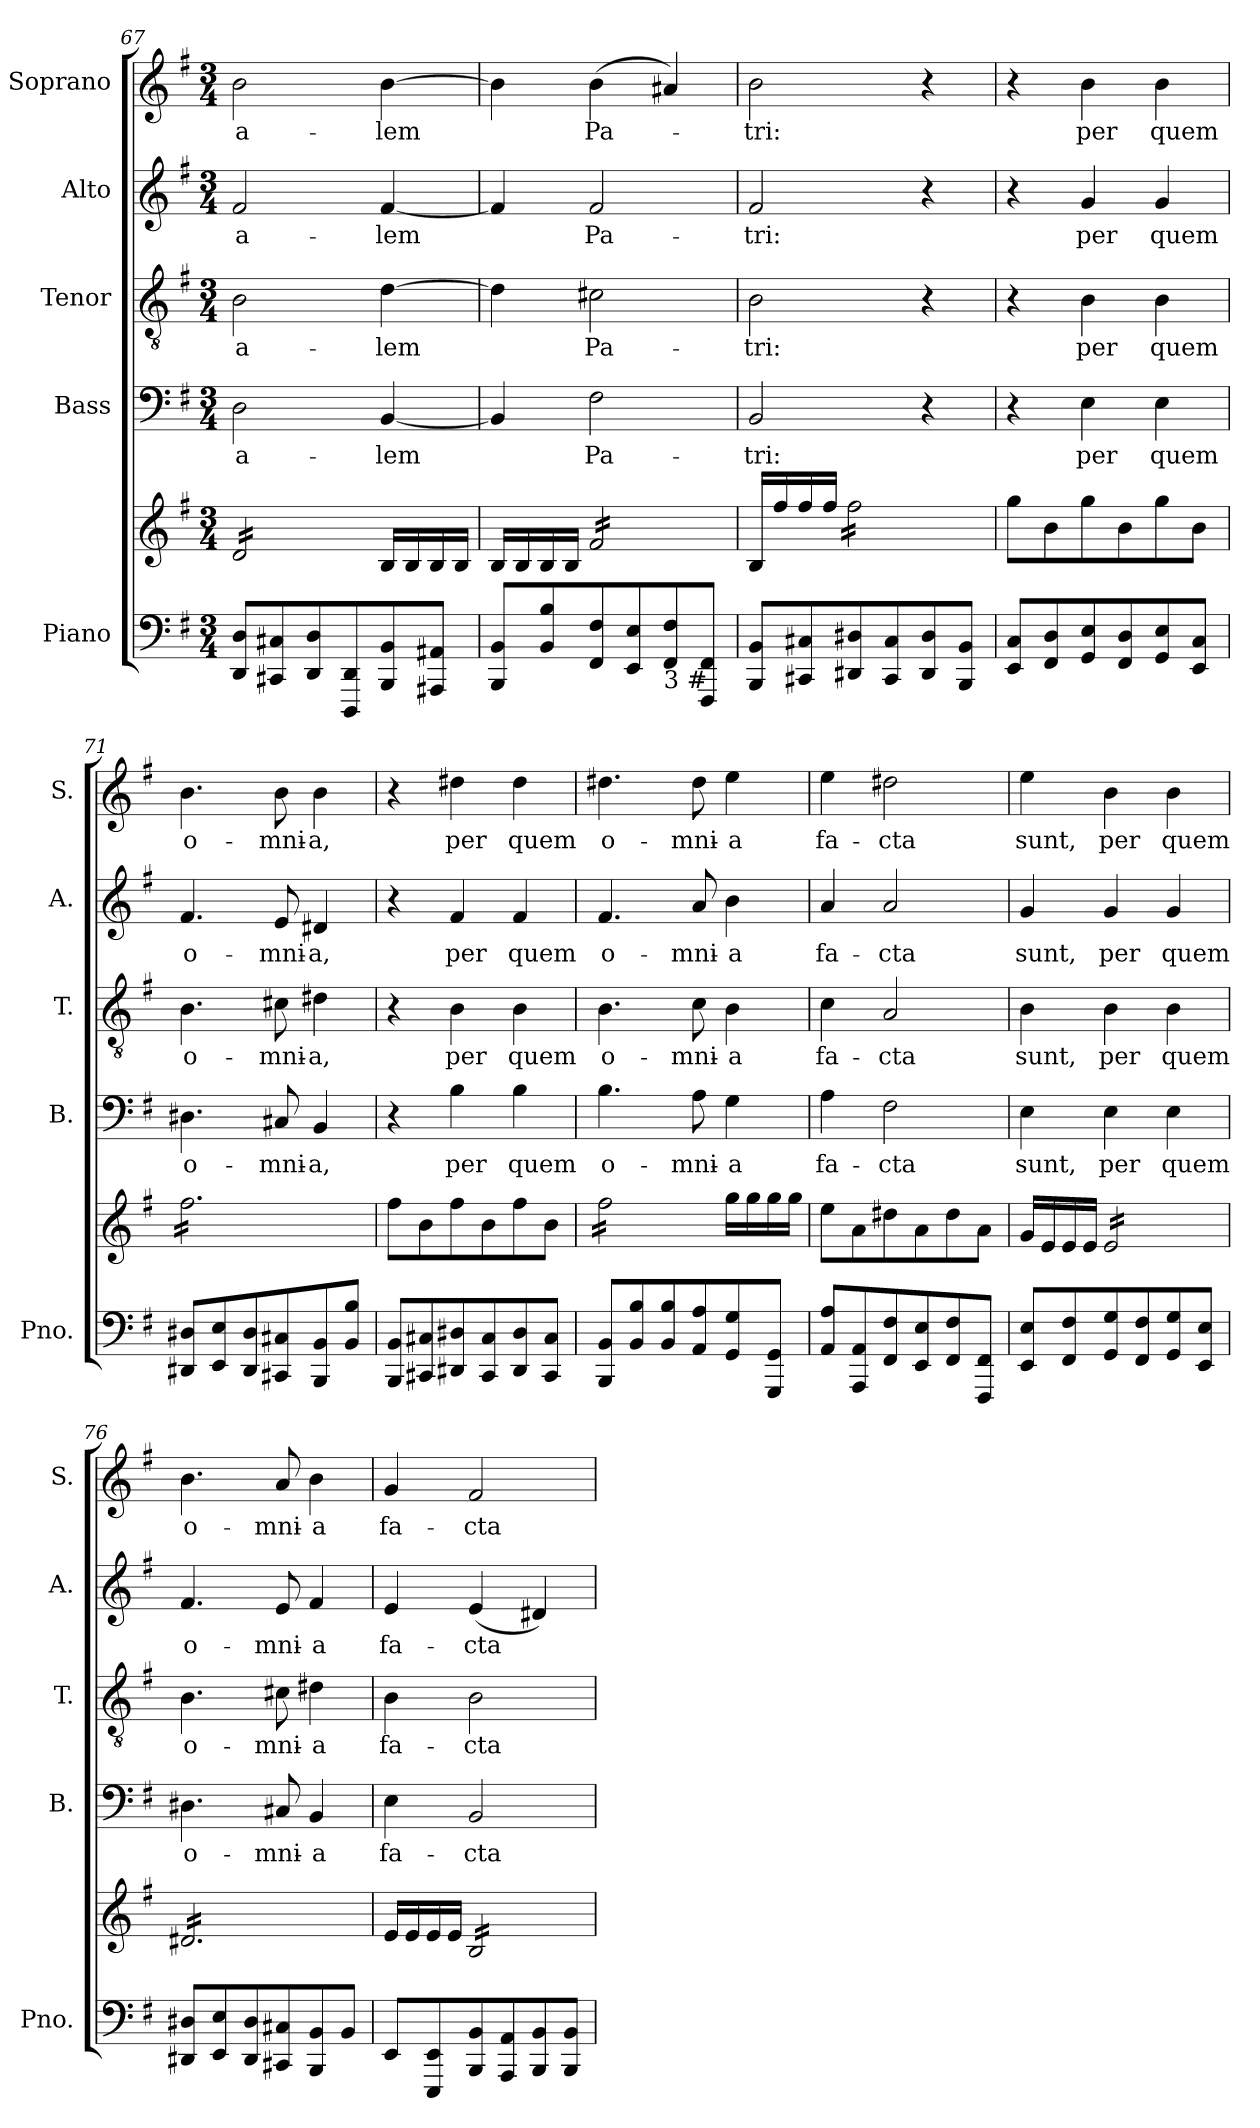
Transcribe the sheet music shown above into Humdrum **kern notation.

**kern	**kern	**kern	**text	**kern	**text	**kern	**text	**kern	**text
*part5	*part5	*part4	*part4	*part3	*part3	*part2	*part2	*part1	*part1
*staff6	*staff5	*staff4	*staff4	*staff3	*staff3	*staff2	*staff2	*staff1	*staff1
*I"Piano	*	*I"Bass	*	*I"Tenor	*	*I"Alto	*	*I"Soprano	*
*I'Pno.	*	*I'B.	*	*I'T.	*	*I'A.	*	*I'S.	*
*clefF4	*clefG2	*clefF4	*	*clefGv2	*	*clefG2	*	*clefG2	*
*k[f#]	*k[f#]	*k[f#]	*	*k[f#]	*	*k[f#]	*	*k[f#]	*
*M3/4	*M3/4	*M3/4	*	*M3/4	*	*M3/4	*	*M3/4	*
=67	=67	=67	=67	=67	=67	=67	=67	=67	=67
!	!	!	!LO:LY:b	!	!LO:LY:b	!	!LO:LY:b	!	!LO:LY:b
*	*tremolo	*	*	*	*	*	*	*	*
8DD/ 8D/L	16d/LL	2D\	-a-	2B\	-a-	2f#/	-a-	2b\	-a-
.	16d/	.	.	.	.	.	.	.	.
8CC#X/ 8C#X/	16d/	.	.	.	.	.	.	.	.
.	16d/	.	.	.	.	.	.	.	.
8DD/ 8D/	16d/	.	.	.	.	.	.	.	.
.	16d/	.	.	.	.	.	.	.	.
8DDD/ 8DD/	16d/	.	.	.	.	.	.	.	.
.	16d/JJ	.	.	.	.	.	.	.	.
*	*Xtremolo	*	*	*	*	*	*	*	*
!	!	!	!LO:LY:b	!	!LO:LY:b	!	!LO:LY:b	!	!LO:LY:b
8BBB/ 8BB/	16B/LL	[4BB/	-lem	[4d\	-lem	[4f#/	-lem	[4b\	-lem
.	16B/	.	.	.	.	.	.	.	.
8AAA#X/ 8AA#X/J	16B/	.	.	.	.	.	.	.	.
.	16B/JJ	.	.	.	.	.	.	.	.
!!LO:PB:g=z
=68	=68	=68	=68	=68	=68	=68	=68	=68	=68
8BBB/ 8BB/L	16B/LL	4BB/]	.	4d\]	.	4f#/]	.	4b\]	.
.	16B/	.	.	.	.	.	.	.	.
8BB/ 8B/	16B/	.	.	.	.	.	.	.	.
.	16B/JJ	.	.	.	.	.	.	.	.
!	!	!	!LO:LY:b	!	!LO:LY:b	!	!LO:LY:b	!	!LO:LY:b
*	*tremolo	*	*	*	*	*	*	*	*
8FF#/ 8F#/	16f#/LL	2F#\	Pa-	2c#X\	Pa-	2f#/	Pa-	(>4b\	Pa-
.	16f#/	.	.	.	.	.	.	.	.
8EE/ 8E/	16f#/	.	.	.	.	.	.	.	.
.	16f#/	.	.	.	.	.	.	.	.
!LO:TX:b:t=3  #	!	!	!	!	!	!	!	!	!
8FF#/ 8F#/	16f#/	.	.	.	.	.	.	4a#X/)	.
.	16f#/	.	.	.	.	.	.	.	.
8FFF#/ 8FF#/J	16f#/	.	.	.	.	.	.	.	.
.	16f#/JJ	.	.	.	.	.	.	.	.
*	*Xtremolo	*	*	*	*	*	*	*	*
=69	=69	=69	=69	=69	=69	=69	=69	=69	=69
!	!	!	!LO:LY:b	!	!LO:LY:b	!	!LO:LY:b	!	!LO:LY:b
8BBB/ 8BB/L	16B/LL	2BB/	-tri:	2B\	-tri:	2f#/	-tri:	2b\	-tri:
.	16ff#/	.	.	.	.	.	.	.	.
8CC#X/ 8C#X/	16ff#/	.	.	.	.	.	.	.	.
.	16ff#/JJ	.	.	.	.	.	.	.	.
*	*tremolo	*	*	*	*	*	*	*	*
8DD#X/ 8D#X/	16ff#\LL	.	.	.	.	.	.	.	.
.	16ff#\	.	.	.	.	.	.	.	.
8CC#/ 8C#/	16ff#\	.	.	.	.	.	.	.	.
.	16ff#\	.	.	.	.	.	.	.	.
8DD#/ 8D#/	16ff#\	4r	.	4r	.	4r	.	4r	.
.	16ff#\	.	.	.	.	.	.	.	.
8BBB/ 8BB/J	16ff#\	.	.	.	.	.	.	.	.
.	16ff#\JJ	.	.	.	.	.	.	.	.
*	*Xtremolo	*	*	*	*	*	*	*	*
=70	=70	=70	=70	=70	=70	=70	=70	=70	=70
8EE/ 8C/L	8gg\L	4r	.	4r	.	4r	.	4r	.
8FF#/ 8D/	8b\	.	.	.	.	.	.	.	.
!	!	!	!LO:LY:b	!	!LO:LY:b	!	!LO:LY:b	!	!LO:LY:b
8GG/ 8E/	8gg\	4E\	per	4B\	per	4g/	per	4b\	per
8FF#/ 8D/	8b\	.	.	.	.	.	.	.	.
!	!	!	!LO:LY:b	!	!LO:LY:b	!	!LO:LY:b	!	!LO:LY:b
8GG/ 8E/	8gg\	4E\	quem	4B\	quem	4g/	quem	4b\	quem
8EE/ 8C/J	8b\J	.	.	.	.	.	.	.	.
=71	=71	=71	=71	=71	=71	=71	=71	=71	=71
!	!	!	!LO:LY:b	!	!LO:LY:b	!	!LO:LY:b	!	!LO:LY:b
*	*tremolo	*	*	*	*	*	*	*	*
8DD#X/ 8D#X/L	16ff#\LL	4.D#X\	o-	4.B\	o-	4.f#/	o-	4.b\	o-
.	16ff#\	.	.	.	.	.	.	.	.
8EE/ 8E/	16ff#\	.	.	.	.	.	.	.	.
.	16ff#\	.	.	.	.	.	.	.	.
8DD#/ 8D#/	16ff#\	.	.	.	.	.	.	.	.
.	16ff#\	.	.	.	.	.	.	.	.
!	!	!	!LO:LY:b	!	!LO:LY:b	!	!LO:LY:b	!	!LO:LY:b
8CC#X/ 8C#X/	16ff#\	8C#X/	-mni-	8c#X\	-mni-	8e/	-mni-	8b\	-mni-
.	16ff#\	.	.	.	.	.	.	.	.
!	!	!	!LO:LY:b	!	!LO:LY:b	!	!LO:LY:b	!	!LO:LY:b
8BBB/ 8BB/	16ff#\	4BB/	-a,	4d#X\	-a,	4d#X/	-a,	4b\	-a,
.	16ff#\	.	.	.	.	.	.	.	.
8BB/ 8B/J	16ff#\	.	.	.	.	.	.	.	.
.	16ff#\JJ	.	.	.	.	.	.	.	.
*	*Xtremolo	*	*	*	*	*	*	*	*
=72	=72	=72	=72	=72	=72	=72	=72	=72	=72
8BBB/ 8BB/L	8ff#\L	4r	.	4r	.	4r	.	4r	.
8CC#X/ 8C#X/	8b\	.	.	.	.	.	.	.	.
!	!	!	!LO:LY:b	!	!LO:LY:b	!	!LO:LY:b	!	!LO:LY:b
8DD#X/ 8D#X/	8ff#\	4B\	per	4B\	per	4f#/	per	4dd#X\	per
8CC#/ 8C#/	8b\	.	.	.	.	.	.	.	.
!	!	!	!LO:LY:b	!	!LO:LY:b	!	!LO:LY:b	!	!LO:LY:b
8DD#/ 8D#/	8ff#\	4B\	quem	4B\	quem	4f#/	quem	4dd#\	quem
8CC#/ 8C#/J	8b\J	.	.	.	.	.	.	.	.
!!LO:LB:g=z
=73	=73	=73	=73	=73	=73	=73	=73	=73	=73
!	!	!	!LO:LY:b	!	!LO:LY:b	!	!LO:LY:b	!	!LO:LY:b
*	*tremolo	*	*	*	*	*	*	*	*
8BBB/ 8BB/L	16ff#\LL	4.B\	o-	4.B\	o-	4.f#/	o-	4.dd#X\	o-
.	16ff#\	.	.	.	.	.	.	.	.
8BB/ 8B/	16ff#\	.	.	.	.	.	.	.	.
.	16ff#\	.	.	.	.	.	.	.	.
8BB/ 8B/	16ff#\	.	.	.	.	.	.	.	.
.	16ff#\	.	.	.	.	.	.	.	.
!	!	!	!LO:LY:b	!	!LO:LY:b	!	!LO:LY:b	!	!LO:LY:b
8AA/ 8A/	16ff#\	8A\	-mni-	8c\	-mni-	8a/	-mni-	8dd#\	-mni-
.	16ff#\JJ	.	.	.	.	.	.	.	.
*	*Xtremolo	*	*	*	*	*	*	*	*
!	!	!	!LO:LY:b	!	!LO:LY:b	!	!LO:LY:b	!	!LO:LY:b
8GG/ 8G/	16gg\LL	4G\	-a	4B\	-a	4b\	-a	4ee\	-a
.	16gg\	.	.	.	.	.	.	.	.
8GGG/ 8GG/J	16gg\	.	.	.	.	.	.	.	.
.	16gg\JJ	.	.	.	.	.	.	.	.
=74	=74	=74	=74	=74	=74	=74	=74	=74	=74
!	!	!	!LO:LY:b	!	!LO:LY:b	!	!LO:LY:b	!	!LO:LY:b
8AA/ 8A/L	8ee\L	4A\	fa-	4c\	fa-	4a/	fa-	4ee\	fa-
8AAA/ 8AA/	8a\	.	.	.	.	.	.	.	.
!	!	!	!LO:LY:b	!	!LO:LY:b	!	!LO:LY:b	!	!LO:LY:b
8FF#/ 8F#/	8dd#X\	2F#\	-cta	2A/	-cta	2a/	-cta	2dd#X\	-cta
8EE/ 8E/	8a\	.	.	.	.	.	.	.	.
8FF#/ 8F#/	8dd#\	.	.	.	.	.	.	.	.
8FFF#/ 8FF#/J	8a\J	.	.	.	.	.	.	.	.
=75	=75	=75	=75	=75	=75	=75	=75	=75	=75
!	!	!	!LO:LY:b	!	!LO:LY:b	!	!LO:LY:b	!	!LO:LY:b
8EE/ 8E/L	16g/LL	4E\	sunt,	4B\	sunt,	4g/	sunt,	4ee\	sunt,
.	16e/	.	.	.	.	.	.	.	.
8FF#/ 8F#/	16e/	.	.	.	.	.	.	.	.
.	16e/JJ	.	.	.	.	.	.	.	.
!	!	!	!LO:LY:b	!	!LO:LY:b	!	!LO:LY:b	!	!LO:LY:b
*	*tremolo	*	*	*	*	*	*	*	*
8GG/ 8G/	16e/LL	4E\	per	4B\	per	4g/	per	4b\	per
.	16e/	.	.	.	.	.	.	.	.
8FF#/ 8F#/	16e/	.	.	.	.	.	.	.	.
.	16e/	.	.	.	.	.	.	.	.
!	!	!	!LO:LY:b	!	!LO:LY:b	!	!LO:LY:b	!	!LO:LY:b
8GG/ 8G/	16e/	4E\	quem	4B\	quem	4g/	quem	4b\	quem
.	16e/	.	.	.	.	.	.	.	.
8EE/ 8E/J	16e/	.	.	.	.	.	.	.	.
.	16e/JJ	.	.	.	.	.	.	.	.
=76	=76	=76	=76	=76	=76	=76	=76	=76	=76
!	!	!	!LO:LY:b	!	!LO:LY:b	!	!LO:LY:b	!	!LO:LY:b
8DD#X/ 8D#X/L	16d#X/LL	4.D#X\	o-	4.B\	o-	4.f#/	o-	4.b\	o-
.	16d#X/	.	.	.	.	.	.	.	.
8EE/ 8E/	16d#X/	.	.	.	.	.	.	.	.
.	16d#X/	.	.	.	.	.	.	.	.
8DD#/ 8D#/	16d#X/	.	.	.	.	.	.	.	.
.	16d#X/	.	.	.	.	.	.	.	.
!	!	!	!LO:LY:b	!	!LO:LY:b	!	!LO:LY:b	!	!LO:LY:b
8CC#X/ 8C#X/	16d#X/	8C#X/	-mni-	8c#X\	-mni-	8e/	-mni-	8a/	-mni-
.	16d#X/	.	.	.	.	.	.	.	.
!	!	!	!LO:LY:b	!	!LO:LY:b	!	!LO:LY:b	!	!LO:LY:b
8BBB/ 8BB/	16d#X/	4BB/	-a	4d#X\	-a	4f#/	-a	4b\	-a
.	16d#X/	.	.	.	.	.	.	.	.
8BB/J	16d#X/	.	.	.	.	.	.	.	.
.	16d#X/JJ	.	.	.	.	.	.	.	.
*	*Xtremolo	*	*	*	*	*	*	*	*
=77	=77	=77	=77	=77	=77	=77	=77	=77	=77
!	!	!	!LO:LY:b	!	!LO:LY:b	!	!LO:LY:b	!	!LO:LY:b
8EE/L	16e/LL	4E\	fa-	4B\	fa-	4e/	fa-	4g/	fa-
.	16e/	.	.	.	.	.	.	.	.
8EEE/ 8EE/	16e/	.	.	.	.	.	.	.	.
.	16e/JJ	.	.	.	.	.	.	.	.
!	!	!	!LO:LY:b	!	!LO:LY:b	!	!LO:LY:b	!	!LO:LY:b
*	*tremolo	*	*	*	*	*	*	*	*
8BBB/ 8BB/	16B/LL	2BB/	-cta	2B\	-cta	(<4e/	-cta	2f#/	-cta
.	16B/	.	.	.	.	.	.	.	.
8AAA/ 8AA/	16B/	.	.	.	.	.	.	.	.
.	16B/	.	.	.	.	.	.	.	.
8BBB/ 8BB/	16B/	.	.	.	.	4d#X/)	.	.	.
.	16B/	.	.	.	.	.	.	.	.
8BBB/ 8BB/J	16B/	.	.	.	.	.	.	.	.
.	16B/JJ	.	.	.	.	.	.	.	.
*	*Xtremolo	*	*	*	*	*	*	*	*
=	=	=	=	=	=	=	=	=	=
*-	*-	*-	*-	*-	*-	*-	*-	*-	*-
